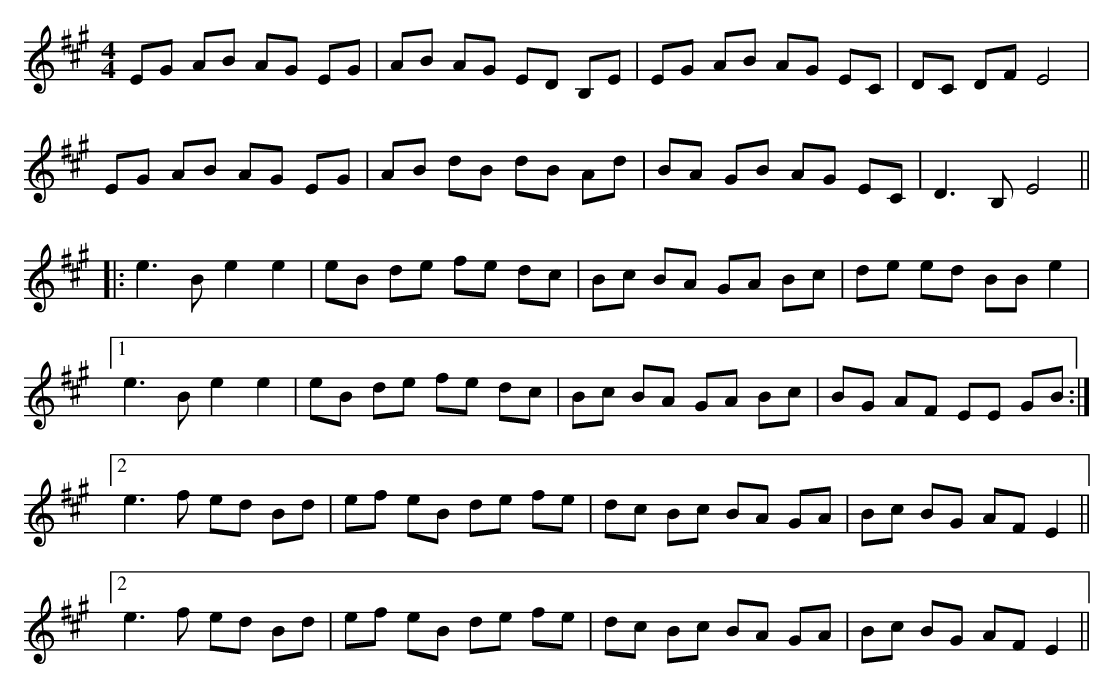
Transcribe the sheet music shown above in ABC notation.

X:1
M:4/4
K:A
EG AB AG EG|AB AG ED B,E|EG AB AG EC|DC DF E4|
EG AB AG EG|AB dB dB Ad|BA GB AG EC|D3B, E4||
|:e3B e2 e2|eB de fe dc|Bc BA GA Bc|de ed BB e2|1
e3B e2 e2|eB de fe dc|Bc BA GA Bc|BG AF EE GB:|2
e3f ed Bd|ef eB de fe|dc Bc BA GA|Bc BG AF E2||
[2 e3f ed Bd|ef eB de fe|dc Bc BA GA|Bc BG AF E2||
